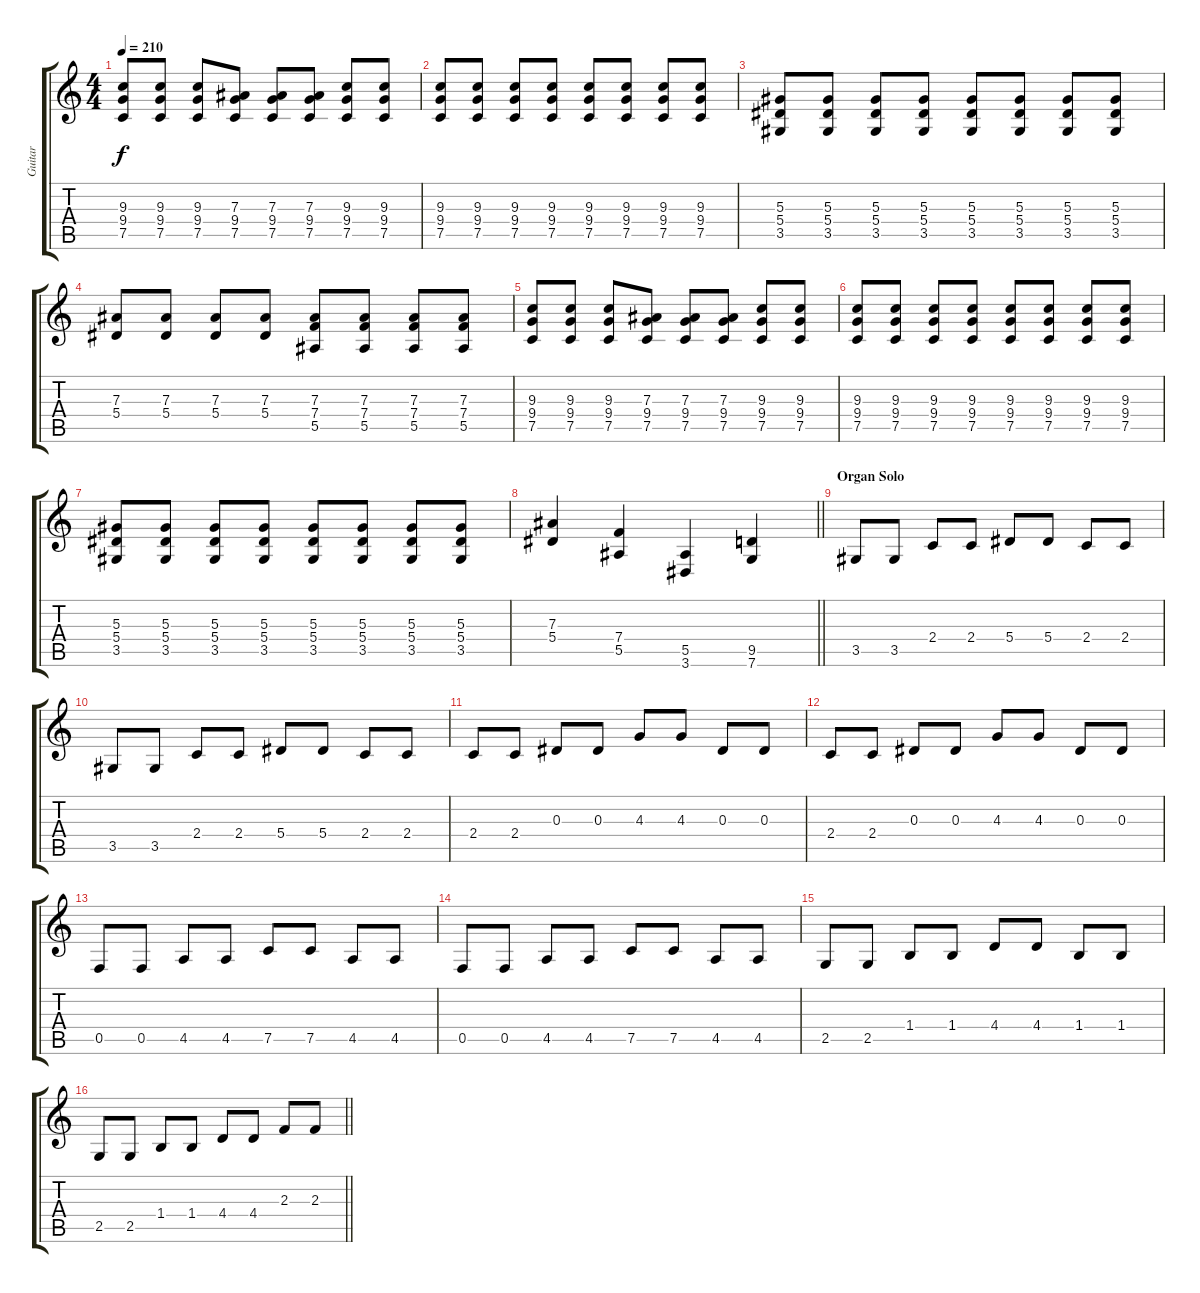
\track ("Guitar" "Guitar") {instrument distortionguitar}
\staff {score tabs}
\tuning (C4 G3 Eb3 Bb2 F2 C2) {hide}
\ts (4 4)
\tempo 210
\clef g2
\ks c
(9.3 9.4 7.5).8{dy f} (9.3 9.4 7.5).8 (9.3 9.4 7.5).8 (7.3 9.4 7.5).8 (7.3 9.4 7.5).8 (7.3 9.4 7.5).8 (9.3 9.4 7.5).8 (9.3 9.4 7.5).8 |
(9.3 9.4 7.5).8 (9.3 9.4 7.5).8 (9.3 9.4 7.5).8 (9.3 9.4 7.5).8 (9.3 9.4 7.5).8 (9.3 9.4 7.5).8 (9.3 9.4 7.5).8 (9.3 9.4 7.5).8 |
(5.3 5.4 3.5).8 (5.3 5.4 3.5).8 (5.3 5.4 3.5).8 (5.3 5.4 3.5).8 (5.3 5.4 3.5).8 (5.3 5.4 3.5).8 (5.3 5.4 3.5).8 (5.3 5.4 3.5).8 |
(7.3 5.4).8 (7.3 5.4).8 (7.3 5.4).8 (7.3 5.4).8 (7.3 7.4 5.5).8 (7.3 7.4 5.5).8 (7.3 7.4 5.5).8 (7.3 7.4 5.5).8 |
(9.3 9.4 7.5).8 (9.3 9.4 7.5).8 (9.3 9.4 7.5).8 (7.3 9.4 7.5).8 (7.3 9.4 7.5).8 (7.3 9.4 7.5).8 (9.3 9.4 7.5).8 (9.3 9.4 7.5).8 |
(9.3 9.4 7.5).8 (9.3 9.4 7.5).8 (9.3 9.4 7.5).8 (9.3 9.4 7.5).8 (9.3 9.4 7.5).8 (9.3 9.4 7.5).8 (9.3 9.4 7.5).8 (9.3 9.4 7.5).8 |
(5.3 5.4 3.5).8 (5.3 5.4 3.5).8 (5.3 5.4 3.5).8 (5.3 5.4 3.5).8 (5.3 5.4 3.5).8 (5.3 5.4 3.5).8 (5.3 5.4 3.5).8 (5.3 5.4 3.5).8 |
\barLineRight lightlight
(7.3 5.4).4 (7.4 5.5).4 (5.5 3.6).4 (9.5 7.6).4 |
\section ("" "Organ Solo")
3.5.8 3.5.8 2.4.8 2.4.8 5.4.8 5.4.8 2.4.8 2.4.8 |
3.5.8 3.5.8 2.4.8 2.4.8 5.4.8 5.4.8 2.4.8 2.4.8 |
2.4.8 2.4.8 0.3.8 0.3.8 4.3.8 4.3.8 0.3.8 0.3.8 |
2.4.8 2.4.8 0.3.8 0.3.8 4.3.8 4.3.8 0.3.8 0.3.8 |
0.5.8 0.5.8 4.5.8 4.5.8 7.5.8 7.5.8 4.5.8 4.5.8 |
0.5.8 0.5.8 4.5.8 4.5.8 7.5.8 7.5.8 4.5.8 4.5.8 |
2.5.8 2.5.8 1.4.8 1.4.8 4.4.8 4.4.8 1.4.8 1.4.8 |
\barLineRight lightlight
2.5.8 2.5.8 1.4.8 1.4.8 4.4.8 4.4.8 2.3.8 2.3.8
